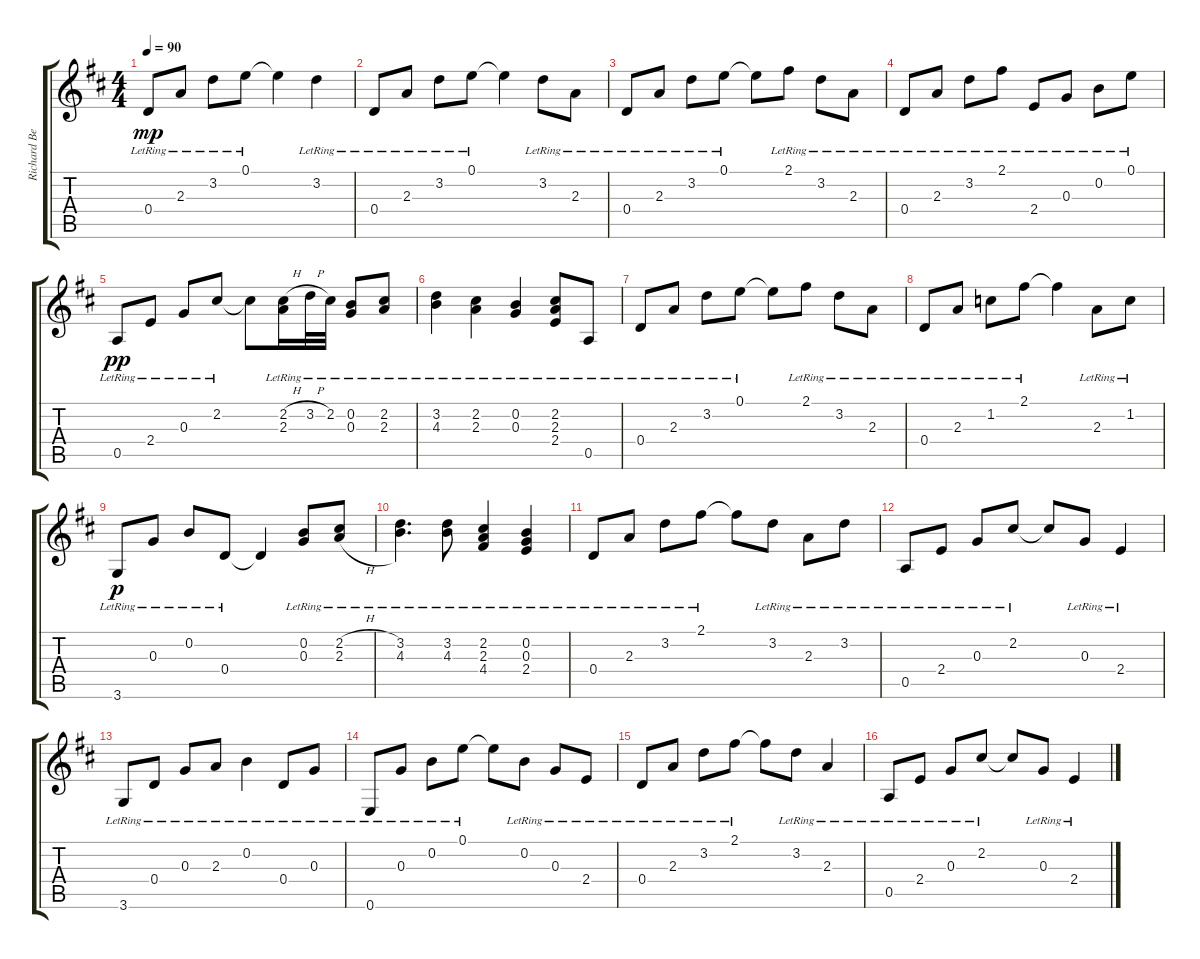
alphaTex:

\track ("Richard Bennett - Rhythm" "Richard Be") {instrument acousticguitarsteel}
\staff {score tabs}
\tuning (E4 B3 G3 D3 A2 E2) {hide}
\ts (4 4)
\tempo 90
\clef g2
\ks d
0.4{lr}.8{dy mp} 2.3{lr}.8 3.2{lr}.8 0.1{lr}.8 0.1{t}.4 3.2{lr}.4 |
0.4{lr}.8 2.3{lr}.8 3.2{lr}.8 0.1{lr}.8 0.1{t}.4 3.2{lr}.8 2.3{lr}.8 |
0.4{lr}.8 2.3{lr}.8 3.2{lr}.8 0.1{lr}.8 0.1{t}.8 2.1{lr}.8 3.2{lr}.8 2.3{lr}.8 |
0.4{lr}.8 2.3{lr}.8 3.2{lr}.8 2.1{lr}.8 2.4{lr}.8 0.3{lr}.8 0.2{lr}.8 0.1{lr}.8 |
0.5{lr}.8{dy pp} 2.4{lr}.8 0.3{lr}.8 2.2{lr}.8 2.2{t}.8 (2.2{h lr} 2.3{lr}).16 3.2{h lr}.32 2.2{lr}.32 (0.2{lr} 0.3{lr}).8 (2.2{lr} 2.3{lr}).8 |
(3.2{lr} 4.3{lr}).4 (2.2{lr} 2.3{lr}).4 (0.2{lr} 0.3{lr}).4 (2.2{lr} 2.3{lr} 2.4{lr}).8 0.5{lr}.8 |
0.4{lr}.8 2.3{lr}.8 3.2{lr}.8 0.1{lr}.8 0.1{t}.8 2.1{lr}.8 3.2{lr}.8 2.3{lr}.8 |
0.4{lr}.8 2.3{lr}.8 1.2{lr}.8 2.1{lr}.8 2.1{t}.4 2.3{lr}.8 1.2{lr}.8 |
3.6{lr}.8{dy p} 0.3{lr}.8 0.2{lr}.8 0.4{lr}.8 0.4{t}.4 (0.2{lr} 0.3{lr}).8 (2.2{h lr} 2.3{h lr}).8 |
(3.2{lr} 4.3{lr}).4{d} (3.2{lr} 4.3{lr}).8 (2.2{lr} 2.3{lr} 4.4{lr}).4 (0.2{lr} 0.3{lr} 2.4{lr}).4 |
0.4{lr}.8 2.3{lr}.8 3.2{lr}.8 2.1{lr}.8 2.1{t}.8 3.2{lr}.8 2.3{lr}.8 3.2{lr}.8 |
0.5{lr}.8 2.4{lr}.8 0.3{lr}.8 2.2{lr}.8 2.2{t}.8 0.3{lr}.8 2.4{lr}.4 |
3.6{lr}.8 0.4{lr}.8 0.3{lr}.8 2.3{lr}.8 0.2{lr}.4 0.4{lr}.8 0.3{lr}.8 |
0.6{lr}.8 0.3{lr}.8 0.2{lr}.8 0.1{lr}.8 0.1{t}.8 0.2{lr}.8 0.3{lr}.8 2.4{lr}.8 |
0.4{lr}.8 2.3{lr}.8 3.2{lr}.8 2.1{lr}.8 2.1{t}.8 3.2{lr}.8 2.3{lr}.4 |
0.5{lr}.8 2.4{lr}.8 0.3{lr}.8 2.2{lr}.8 2.2{t}.8 0.3{lr}.8 2.4{lr}.4
